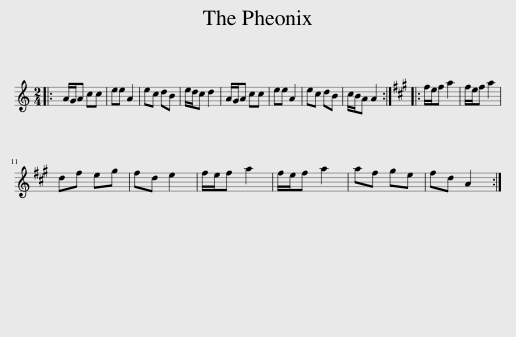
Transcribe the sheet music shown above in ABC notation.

X:1
L:1/8
M:2/4
I:linebreak $
K:C
V:1 treble
V:1
|: A/G/A cc | ee A2 | ec dB | e/d/c d2 | A/G/A cc | %5
 ee A2 | ec dB | c/B/A A2 ::[K:A] f/e/f a2 | f/e/f a2 |$ %10
 df eg | fd e2 | f/e/f a2 | f/e/f a2 | af ge | %15
 fd A2 :| %16
